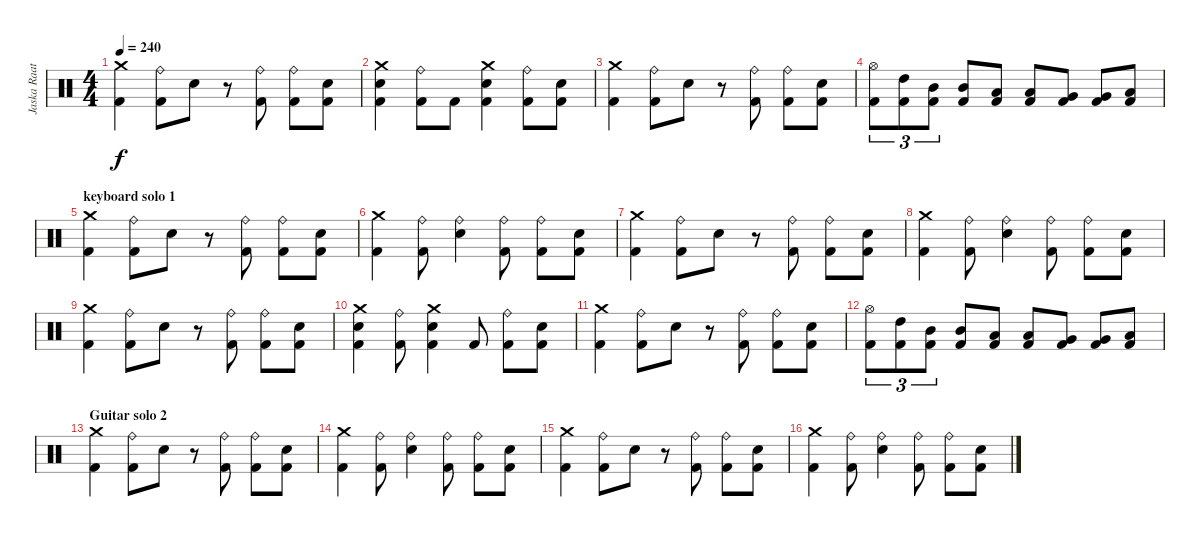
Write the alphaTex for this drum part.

\track ("Jaska Raatikainen" "Jaska Raat") {instrument percussion}
\staff {score}
\articulation defaults
\ts (4 4)
\tempo 240
\clef neutral
\ks c
("Crash medium (hit)" "Kick (hit) 2").4{dy f} ("Ride (bell)" "Kick (hit) 2").8 "Snare (hit) 2".8 r.8 ("Ride (bell)" "Kick (hit) 2").8 ("Ride (bell)" "Kick (hit) 2").8 ("Snare (hit) 2" "Kick (hit) 2").8 |
("Crash medium (hit)" "Snare (hit) 2" "Kick (hit) 2").4 ("Ride (bell)" "Kick (hit) 2").8 "Kick (hit) 2".8 ("Crash medium (hit)" "Snare (hit) 2" "Kick (hit) 2").4 ("Ride (bell)" "Kick (hit) 2").8 ("Snare (hit) 2" "Kick (hit) 2").8 |
("Crash medium (hit)" "Kick (hit) 2").4 ("Ride (bell)" "Kick (hit) 2").8 "Snare (hit) 2".8 r.8 ("Ride (bell)" "Kick (hit) 2").8 ("Ride (bell)" "Kick (hit) 2").8 ("Snare (hit) 2" "Kick (hit) 2").8 |
("Hi-Hat (open)" "Kick (hit) 2").8{tu (3 2)} ("High Tom (hit)" "Kick (hit) 2").8{tu (3 2)} ("Mid Tom (hit)" "Kick (hit) 2").8{tu (3 2)} ("Mid Tom (hit)" "Kick (hit) 2").8 ("Low Tom (hit)" "Kick (hit) 2").8 ("Low Tom (hit)" "Kick (hit) 2").8 ("Very Low Tom (hit)" "Kick (hit) 2").8 ("Very Low Tom (hit)" "Kick (hit) 2").8 ("Low Floor Tom (hit)" "Kick (hit) 2").8 |
\section ("" "keyboard solo 1")
("Crash medium (hit)" "Kick (hit) 2").4 ("Ride (bell)" "Kick (hit) 2").8 "Snare (hit) 2".8 r.8 ("Ride (bell)" "Kick (hit) 2").8 ("Ride (bell)" "Kick (hit) 2").8 ("Snare (hit) 2" "Kick (hit) 2").8 |
("Crash medium (hit)" "Kick (hit) 2").4 ("Ride (bell)" "Kick (hit) 2").8 ("Ride (bell)" "Snare (hit) 2").4 ("Ride (bell)" "Kick (hit) 2").8 ("Ride (bell)" "Kick (hit) 2").8 ("Snare (hit) 2" "Kick (hit) 2").8 |
("Crash medium (hit)" "Kick (hit) 2").4 ("Ride (bell)" "Kick (hit) 2").8 "Snare (hit) 2".8 r.8 ("Ride (bell)" "Kick (hit) 2").8 ("Ride (bell)" "Kick (hit) 2").8 ("Snare (hit) 2" "Kick (hit) 2").8 |
("Crash medium (hit)" "Kick (hit) 2").4 ("Ride (bell)" "Kick (hit) 2").8 ("Ride (bell)" "Snare (hit) 2").4 ("Ride (bell)" "Kick (hit) 2").8 ("Ride (bell)" "Kick (hit) 2").8 ("Snare (hit) 2" "Kick (hit) 2").8 |
("Crash medium (hit)" "Kick (hit) 2").4 ("Ride (bell)" "Kick (hit) 2").8 "Snare (hit) 2".8 r.8 ("Ride (bell)" "Kick (hit) 2").8 ("Ride (bell)" "Kick (hit) 2").8 ("Snare (hit) 2" "Kick (hit) 2").8 |
("Crash medium (hit)" "Snare (hit) 2" "Kick (hit) 2").4 ("Ride (bell)" "Kick (hit) 2").8 ("Crash medium (hit)" "Snare (hit) 2" "Kick (hit) 2").4 "Kick (hit) 2".8 ("Ride (bell)" "Kick (hit) 2").8 ("Snare (hit) 2" "Kick (hit) 2").8 |
("Crash medium (hit)" "Kick (hit) 2").4 ("Ride (bell)" "Kick (hit) 2").8 "Snare (hit) 2".8 r.8 ("Ride (bell)" "Kick (hit) 2").8 ("Ride (bell)" "Kick (hit) 2").8 ("Snare (hit) 2" "Kick (hit) 2").8 |
("Hi-Hat (open)" "Kick (hit) 2").8{tu (3 2)} ("High Tom (hit)" "Kick (hit) 2").8{tu (3 2)} ("Mid Tom (hit)" "Kick (hit) 2").8{tu (3 2)} ("Mid Tom (hit)" "Kick (hit) 2").8 ("Low Tom (hit)" "Kick (hit) 2").8 ("Low Tom (hit)" "Kick (hit) 2").8 ("Very Low Tom (hit)" "Kick (hit) 2").8 ("Very Low Tom (hit)" "Kick (hit) 2").8 ("Low Floor Tom (hit)" "Kick (hit) 2").8 |
\section ("" "Guitar solo 2")
("Crash medium (hit)" "Kick (hit) 2").4 ("Ride (bell)" "Kick (hit) 2").8 "Snare (hit) 2".8 r.8 ("Ride (bell)" "Kick (hit) 2").8 ("Ride (bell)" "Kick (hit) 2").8 ("Snare (hit) 2" "Kick (hit) 2").8 |
("Crash medium (hit)" "Kick (hit) 2").4 ("Ride (bell)" "Kick (hit) 2").8 ("Ride (bell)" "Snare (hit) 2").4 ("Ride (bell)" "Kick (hit) 2").8 ("Ride (bell)" "Kick (hit) 2").8 ("Snare (hit) 2" "Kick (hit) 2").8 |
("Crash medium (hit)" "Kick (hit) 2").4 ("Ride (bell)" "Kick (hit) 2").8 "Snare (hit) 2".8 r.8 ("Ride (bell)" "Kick (hit) 2").8 ("Ride (bell)" "Kick (hit) 2").8 ("Snare (hit) 2" "Kick (hit) 2").8 |
("Crash medium (hit)" "Kick (hit) 2").4 ("Ride (bell)" "Kick (hit) 2").8 ("Ride (bell)" "Snare (hit) 2").4 ("Ride (bell)" "Kick (hit) 2").8 ("Ride (bell)" "Kick (hit) 2").8 ("Snare (hit) 2" "Kick (hit) 2").8
